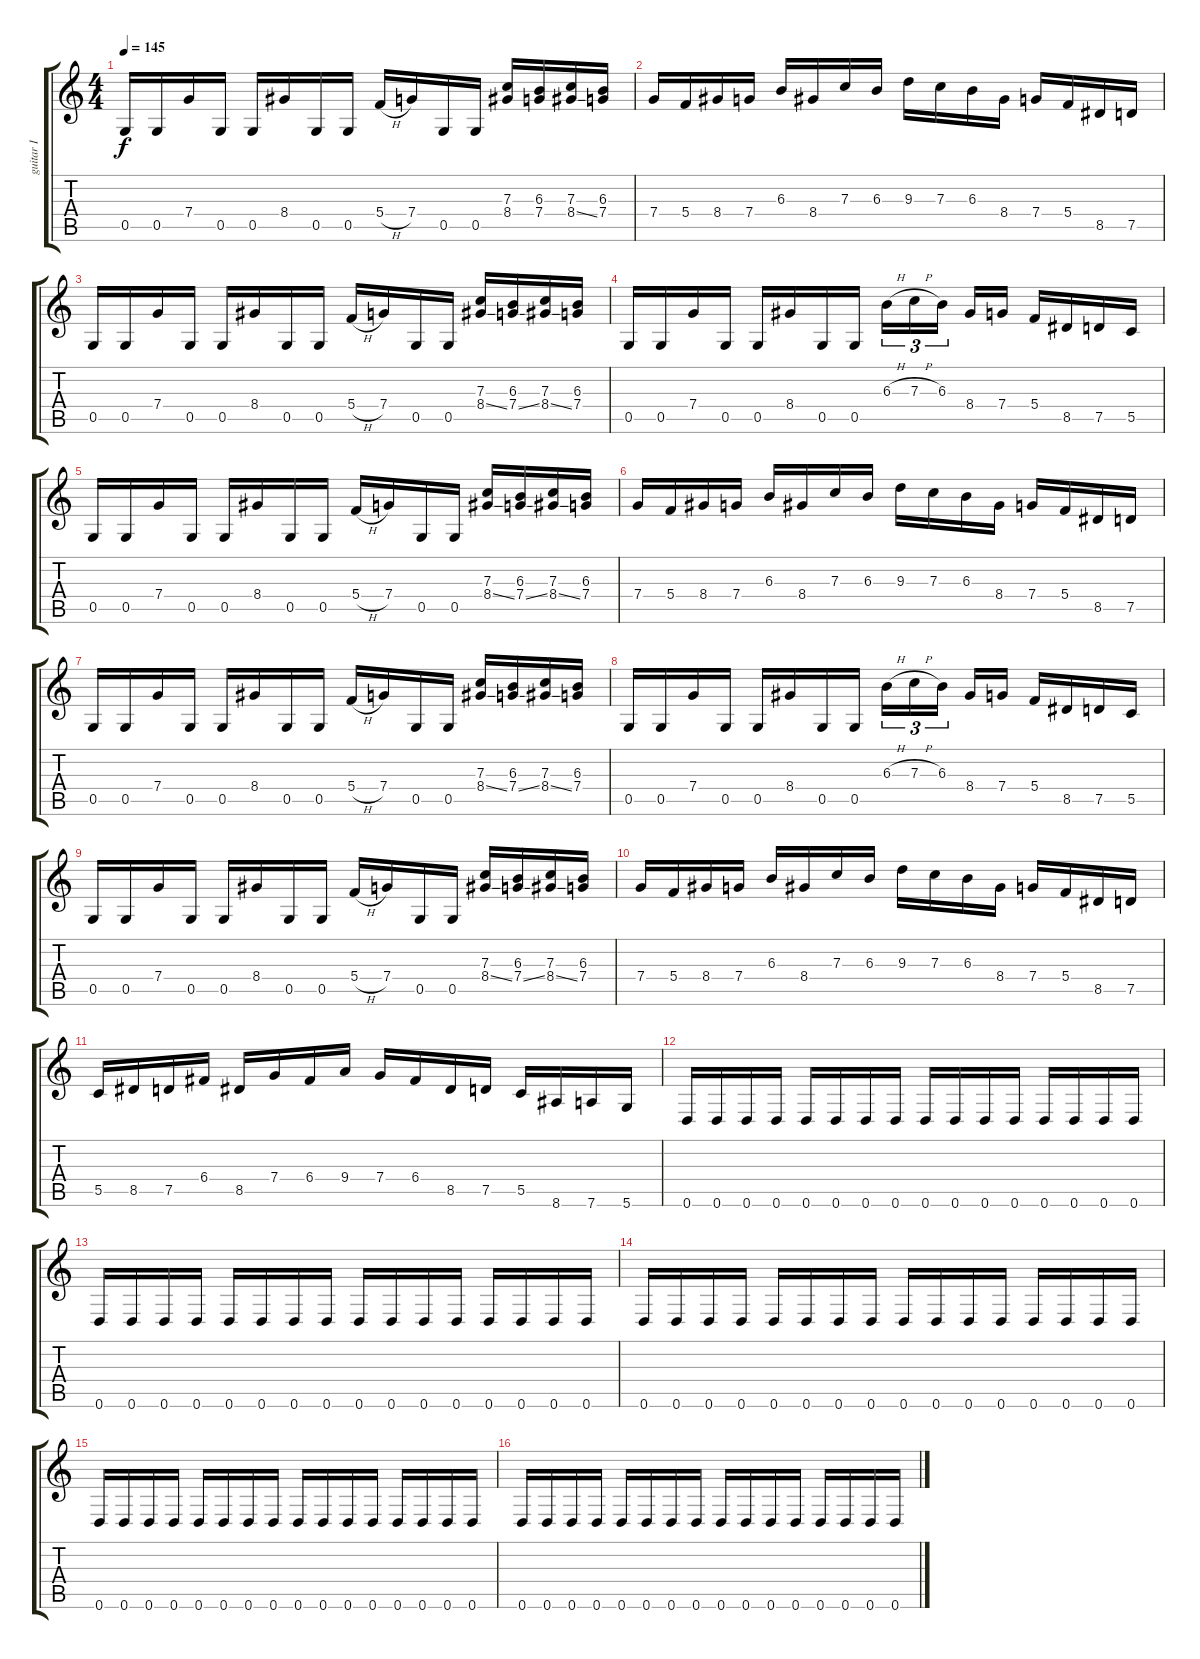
\track ("guitar I" "guitar I") {instrument overdrivenguitar}
\staff {score tabs}
\tuning (D4 A3 F3 C3 G2 D2) {hide}
\ts (4 4)
\tempo 145
\clef g2
\ks c
0.5.16{dy f} 0.5.16 7.4.16 0.5.16 0.5.16 8.4.16 0.5.16 0.5.16 5.4{h}.16 7.4.16 0.5.16 0.5.16 (7.3 8.4).16 (6.3 7.4).16 (7.3 8.4{ss}).16 (6.3 7.4).16 |
7.4.16 5.4.16 8.4.16 7.4.16 6.3.16 8.4.16 7.3.16 6.3.16 9.3.16 7.3.16 6.3.16 8.4.16 7.4.16 5.4.16 8.5.16 7.5.16 |
0.5.16 0.5.16 7.4.16 0.5.16 0.5.16 8.4.16 0.5.16 0.5.16 5.4{h}.16 7.4.16 0.5.16 0.5.16 (7.3 8.4{ss}).16 (6.3 7.4{ss}).16 (7.3 8.4{ss}).16 (6.3 7.4).16 |
0.5.16 0.5.16 7.4.16 0.5.16 0.5.16 8.4.16 0.5.16 0.5.16 6.3{h}.16{tu (3 2)} 7.3{h}.16{tu (3 2)} 6.3.16{tu (3 2)} 8.4.16 7.4.16 5.4.16 8.5.16 7.5.16 5.5.16 |
0.5.16 0.5.16 7.4.16 0.5.16 0.5.16 8.4.16 0.5.16 0.5.16 5.4{h}.16 7.4.16 0.5.16 0.5.16 (7.3 8.4{ss}).16 (6.3 7.4{ss}).16 (7.3 8.4{ss}).16 (6.3 7.4).16 |
7.4.16 5.4.16 8.4.16 7.4.16 6.3.16 8.4.16 7.3.16 6.3.16 9.3.16 7.3.16 6.3.16 8.4.16 7.4.16 5.4.16 8.5.16 7.5.16 |
0.5.16 0.5.16 7.4.16 0.5.16 0.5.16 8.4.16 0.5.16 0.5.16 5.4{h}.16 7.4.16 0.5.16 0.5.16 (7.3 8.4{ss}).16 (6.3 7.4{ss}).16 (7.3 8.4{ss}).16 (6.3 7.4).16 |
0.5.16 0.5.16 7.4.16 0.5.16 0.5.16 8.4.16 0.5.16 0.5.16 6.3{h}.16{tu (3 2)} 7.3{h}.16{tu (3 2)} 6.3.16{tu (3 2)} 8.4.16 7.4.16 5.4.16 8.5.16 7.5.16 5.5.16 |
0.5.16 0.5.16 7.4.16 0.5.16 0.5.16 8.4.16 0.5.16 0.5.16 5.4{h}.16 7.4.16 0.5.16 0.5.16 (7.3 8.4{ss}).16 (6.3 7.4{ss}).16 (7.3 8.4{ss}).16 (6.3 7.4).16 |
7.4.16 5.4.16 8.4.16 7.4.16 6.3.16 8.4.16 7.3.16 6.3.16 9.3.16 7.3.16 6.3.16 8.4.16 7.4.16 5.4.16 8.5.16 7.5.16 |
5.5.16 8.5.16 7.5.16 6.4.16 8.5.16 7.4.16 6.4.16 9.4.16 7.4.16 6.4.16 8.5.16 7.5.16 5.5.16 8.6.16 7.6.16 5.6.16 |
0.6.16 0.6.16 0.6.16 0.6.16 0.6.16 0.6.16 0.6.16 0.6.16 0.6.16 0.6.16 0.6.16 0.6.16 0.6.16 0.6.16 0.6.16 0.6.16 |
0.6.16 0.6.16 0.6.16 0.6.16 0.6.16 0.6.16 0.6.16 0.6.16 0.6.16 0.6.16 0.6.16 0.6.16 0.6.16 0.6.16 0.6.16 0.6.16 |
0.6.16 0.6.16 0.6.16 0.6.16 0.6.16 0.6.16 0.6.16 0.6.16 0.6.16 0.6.16 0.6.16 0.6.16 0.6.16 0.6.16 0.6.16 0.6.16 |
0.6.16 0.6.16 0.6.16 0.6.16 0.6.16 0.6.16 0.6.16 0.6.16 0.6.16 0.6.16 0.6.16 0.6.16 0.6.16 0.6.16 0.6.16 0.6.16 |
0.6.16 0.6.16 0.6.16 0.6.16 0.6.16 0.6.16 0.6.16 0.6.16 0.6.16 0.6.16 0.6.16 0.6.16 0.6.16 0.6.16 0.6.16 0.6.16
